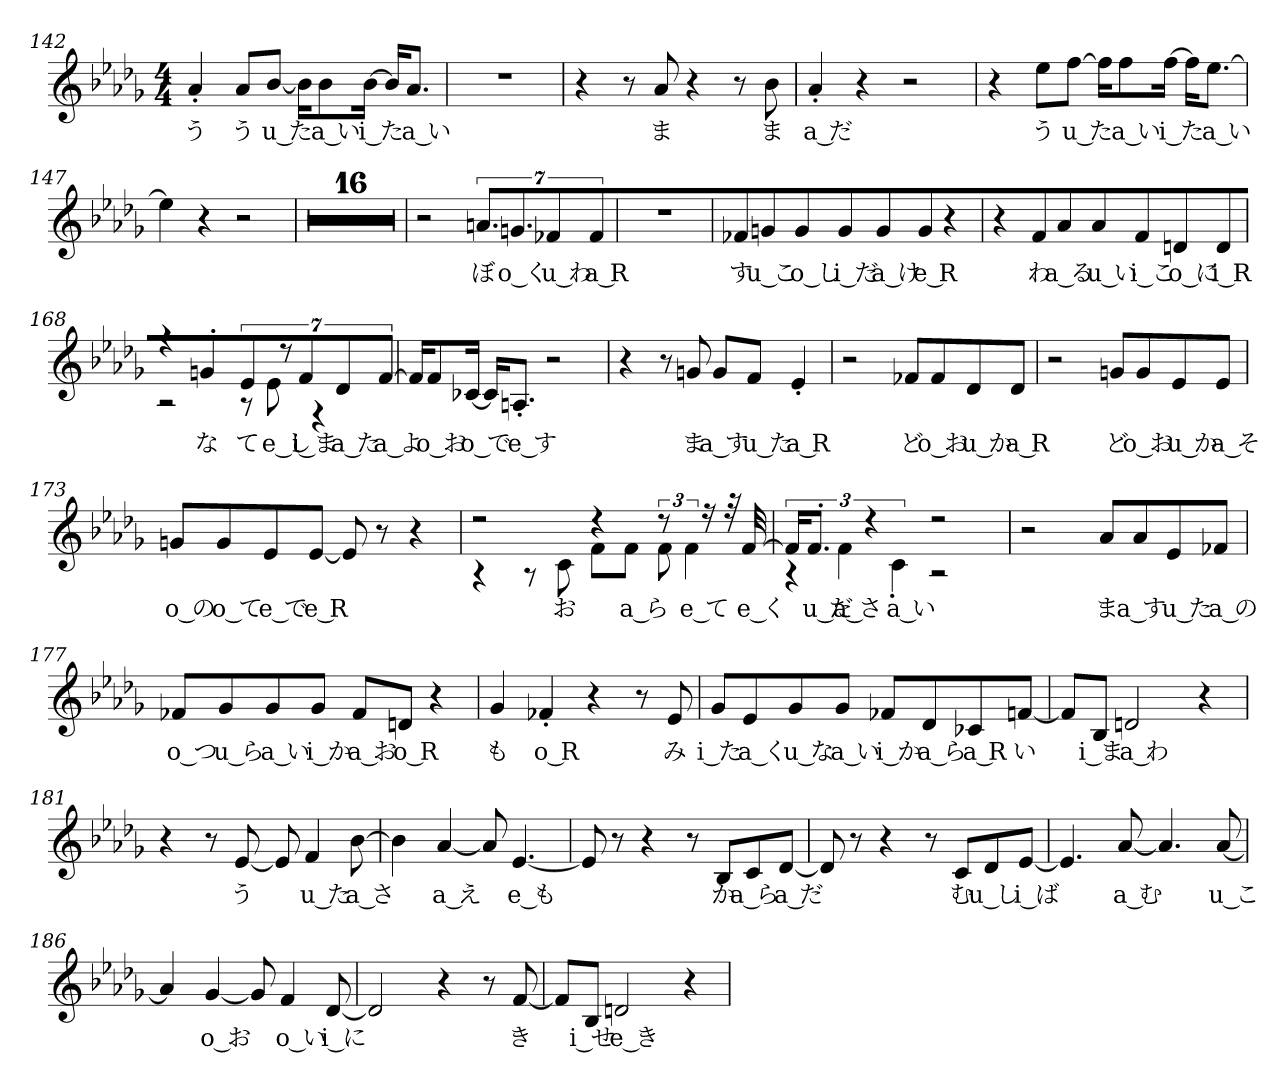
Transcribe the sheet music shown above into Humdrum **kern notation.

**kern	**text
*part1	*part1
*staff1	*staff1
*clefG2	*
*k[b-e-a-d-g-]	*
*M4/4	*
=142	=142
4a-'	- う
8a-L	- う
[8b-J	u た
16b-KL]	.
8b-	a い
[16b-Jk	i た
16b-KL]	.
8.a-J	a い
=143	=143
1r	.
=144	=144
4r	.
8r	.
8a-	- ま
4r	.
8r	.
8b-	- ま
=145	=145
4a-'	a だ
4r	.
2r	.
=146	=146
4r	.
8ee-L	- う
[8ffJ	u た
16ffKL]	.
8ff	a い
[16ffJk	i た
16ffKL]	.
[8.ee-J	a い
=147	=147
4ee-]	.
4r	.
2r	.
=148	=148
1r	.
=149	=149
1r	.
=150	=150
1r	.
=151	=151
1r	.
=152	=152
1r	.
=153	=153
1r	.
=154	=154
1r	.
=155	=155
1r	.
=156	=156
1r	.
=157	=157
1r	.
=158	=158
1r	.
=159	=159
1r	.
=160	=160
1r	.
=161	=161
1r	.
=162	=162
1r	.
=163	=163
1r	.
=164	=164
2r	.
14.anL	- ぼ
14.gn	o く
7f-X	u わ
7f-	a R
=165	=165
1r	.
=166	=166
8f-XL	- す
8gn	u こ
8g	o し
8gJ	i だ
8gL	a け
8gJ	e R
4r	.
=167	=167
4r	.
8fL	- わ
8a-J	a る
8a-L	u い
8f	i こ
8dn	o に
8dJ	i R
=168	=168
*^	*
4r	2r	.
4gn'	.	- な
7e-	8r	- て
.	8e-	e し
14r	.	.
7f	.	i ま
.	4r	.
14d-	.	a た
[14fJ	.	a よ
*v	*v	*
=169	=169
16fKL]	.
8f	o お
[16c-XJk	o で
16c-KL]	.
8.An'J	e す
2r	.
=170	=170
4r	.
8r	.
8gn	- ま
8gL	a す
8fJ	u た
4e-'	a R
=171	=171
2r	.
8f-XL	- ど
8f-	o お
8d-	u か
8d-J	a R
=172	=172
2r	.
8gnL	- ど
8g	o お
8e-	u か
8e-J	a そ
=173	=173
8gnL	o の
8g	o て
8e-	e で
[8e-J	e R
8e-]	.
8r	.
4r	.
=174	=174
*^	*
2r	4r	.
.	8r	.
.	8c	- お
4r	8fL	.
.	8fJ	a ら
8r	12f	.
.	6f	e て
16r	.	.
32r	.	.
[32f	.	e く
=175	=175	=175
16fKL]	6r	.
8.f'J	.	u だ
.	6f	a さ
4r	.	.
.	6c'	a い
2r	2r	.
*v	*v	*
=176	=176
2r	.
8a-L	- ま
8a-	a す
8e-	u た
8f-XJ	a の
=177	=177
8f-XL	o つ
8g-	u ら
8g-	a い
8g-J	i か
8f-L	a お
8dnJ	o R
4r	.
=178	=178
4g-	- も
4f-X'	o R
4r	.
8r	.
8e-	- み
=179	=179
8g-L	i た
8e-	a く
8g-	u な
8g-J	a い
8f-XL	i か
8d-	a ら
8c-X	a R
[8fnJ	- い
=180	=180
8fL]	.
8B-J	i ま
2dn	a わ
4r	.
=181	=181
4r	.
8r	.
[8e-	- う
8e-]	.
4f	u た
[8b-	a さ
=182	=182
4b-]	.
[4a-	a え
8a-]	.
[4.e-	e も
=183	=183
8e-]	.
8r	.
4r	.
8r	.
8B-L	- か
8c	a ら
[8d-J	a だ
=184	=184
8d-]	.
8r	.
4r	.
8r	.
8cL	- む
8d-	u し
[8e-J	i ば
=185	=185
4.e-]	.
[8a-	a む
4.a-]	.
[8a-	u こ
=186	=186
4a-]	.
[4g-	o お
8g-]	.
4f	o い
[8d-	i に
=187	=187
2d-]	.
4r	.
8r	.
[8f	- き
=188	=188
8fL]	.
8B-J	i せ
2dn	e き
4r	.
=	=
*-	*-
